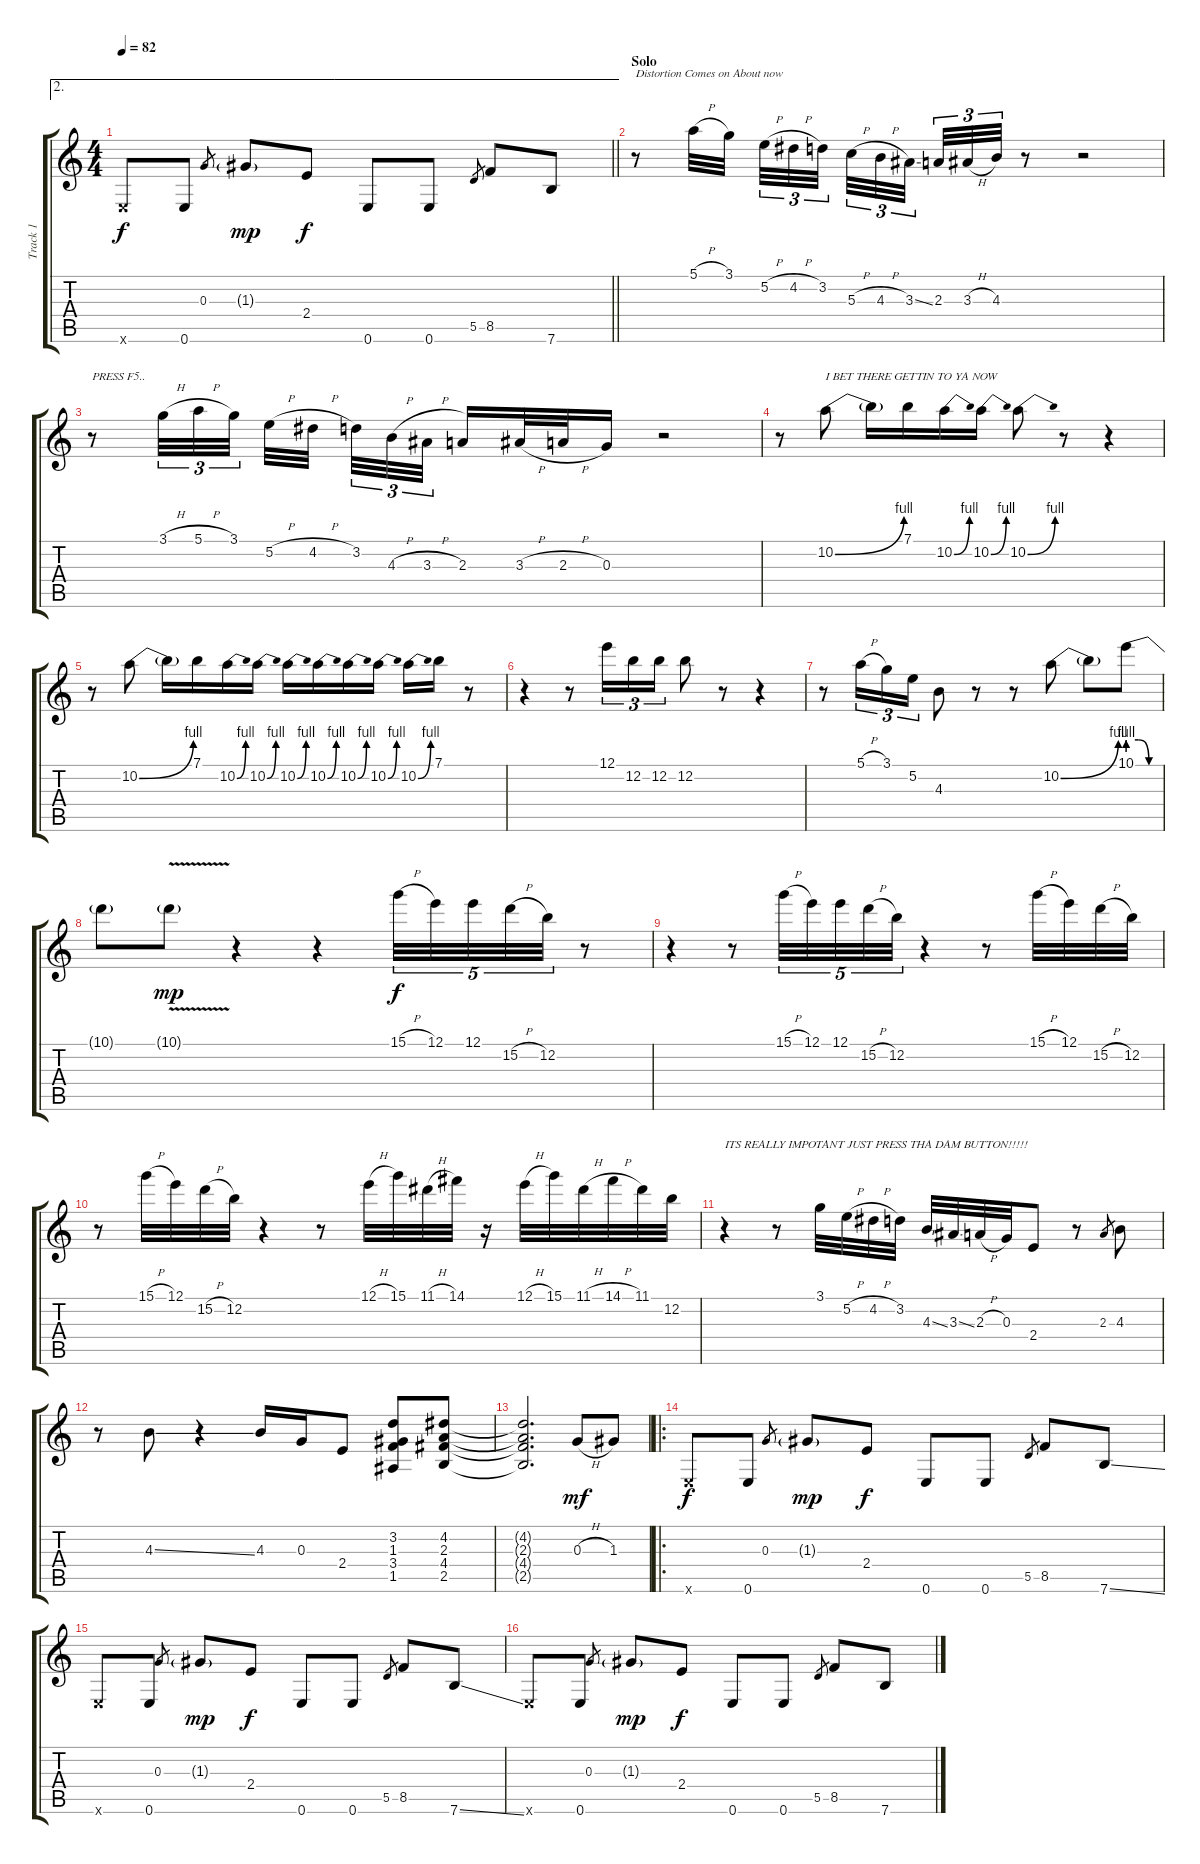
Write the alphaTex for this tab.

\track ("Track 1" "Track 1") {instrument electricguitarclean}
\staff {score tabs}
\tuning (E4 B3 G3 D3 A2 E2) {hide}
\ae 2
\ts (4 4)
\tempo 82
\clef g2
\barLineRight lightlight
\ks c
0.6{x}.8{dy f} 0.6.8 0.3.8{gr} 1.3{g}.8{dy mp} 2.4.8{dy f} 0.6.8 0.6.8 5.5.8{gr} 8.5.8 7.6.8 |
\section ("" "Solo")
r.8{txt "Distortion Comes on About now"} 5.1{h}.32 3.1.32{beam splitsecondary} 5.2{h}.32{tu (3 2)} 4.2{h}.32{tu (3 2)} 3.2.32{tu (3 2)} 5.3{h}.32{tu (3 2)} 4.3{h}.32{tu (3 2)} 3.3{ss}.32{tu (3 2) beam splitsecondary} 2.3.32{tu (3 2)} 3.3{h}.32{tu (3 2)} 4.3.32{tu (3 2)} r.8 r.2 |
r.8{txt "PRESS F5.."} 3.1{h}.32{tu (3 2)} 5.1{h}.32{tu (3 2)} 3.1.32{tu (3 2) beam splitsecondary} 5.2{h}.32 4.2{h}.32 3.2.32{tu (3 2)} 4.3{h}.32{tu (3 2)} 3.3{h}.32{tu (3 2) beam splitsecondary} 2.3.16 3.3{h}.32 2.3{h}.32 0.3.16 r.2 |
r.8 10.2{be (bend 0 0 60 4)}.8{txt "I BET THERE GETTIN TO YA NOW"} 10.2{t}.16 7.1.16 10.2{be (bend 0 0 60 4)}.16 10.2{be (bend 0 0 60 4)}.16 10.2{be (bend 0 0 60 4)}.8 r.8 r.4 |
r.8 10.2{be (bend 0 0 60 4)}.8 10.2{t}.16 7.1.16 10.2{be (bend 0 0 60 4)}.16 10.2{be (bend 0 0 60 4)}.16 10.2{be (bend 0 0 60 4)}.16 10.2{be (bend 0 0 60 4)}.16 10.2{be (bend 0 0 60 4)}.16 10.2{be (bend 0 0 60 4)}.16 10.2{be (bend 0 0 60 4)}.16 7.1.16 r.8 |
r.4 r.8 12.1.16{tu (3 2)} 12.2.16{tu (3 2)} 12.2.16{tu (3 2)} 12.2.8 r.8 r.4 |
r.8 5.1{h}.16{tu (3 2)} 3.1.16{tu (3 2)} 5.2.16{tu (3 2)} 4.3.8 r.8 r.8 10.2{be (bend 0 0 60 4)}.8 10.2{t}.8 10.1{be (custom 0 4 20 4 40 0 60 0)}.8 |
10.1{t}.8 10.1{v g}.8{dy mp} r.4 r.4 15.1{h}.32{tu (5 4) dy f} 12.1.32{tu (5 4)} 12.1.32{tu (5 4)} 15.2{h}.32{tu (5 4)} 12.2.32{tu (5 4)} r.8 |
r.4 r.8 15.1{h}.32{tu (5 4)} 12.1.32{tu (5 4)} 12.1.32{tu (5 4)} 15.2{h}.32{tu (5 4)} 12.2.32{tu (5 4)} r.4 r.8 15.1{h}.32 12.1.32 15.2{h}.32 12.2.32 |
r.8 15.1{h}.32 12.1.32 15.2{h}.32 12.2.32 r.4 r.8 12.1{h}.32 15.1.32 11.1{h}.32 14.1.32 r.16 12.1{h}.32 15.1.32 11.1{h}.32 14.1{h}.32 11.1.32 12.2.32 |
r.4{txt "ITS REALLY IMPOTANT JUST PRESS THA DAM BUTTON!!!!!"} r.8 3.1.32 5.2{h}.32 4.2{h}.32 3.2.32 4.3{ss}.32 3.3{ss}.32 2.3{h}.32 0.3.32 2.4.8 r.8 2.3.8{gr} 4.3.8 |
r.8 4.3{ss}.8 r.4 4.3.16 0.3.16 2.4.8 (3.2 1.3 3.4 1.5).8 (4.2 2.3 4.4 2.5).8 |
(4.2{t} 2.3{t} 4.4{t} 2.5{t}).2{d} 0.3{h}.8{dy mf} 1.3.8 |
\ro
0.6{x}.8{dy f} 0.6.8 0.3.8{gr} 1.3{g}.8{dy mp} 2.4.8{dy f} 0.6.8 0.6.8 5.5.8{gr} 8.5.8 7.6{ss}.8 |
0.6{x}.8 0.6.8 0.3.8{gr} 1.3{g}.8{dy mp} 2.4.8{dy f} 0.6.8 0.6.8 5.5.8{gr} 8.5.8 7.6{ss}.8 |
0.6{x}.8 0.6.8 0.3.8{gr} 1.3{g}.8{dy mp} 2.4.8{dy f} 0.6.8 0.6.8 5.5.8{gr} 8.5.8 7.6{ss}.8
